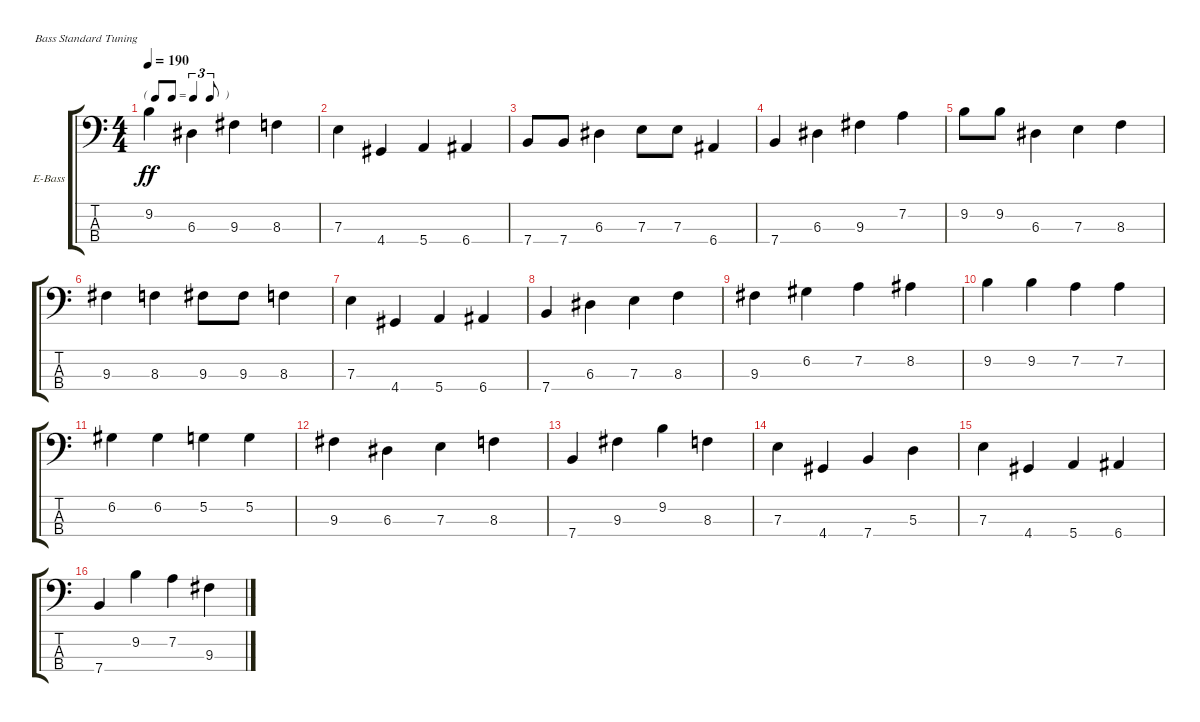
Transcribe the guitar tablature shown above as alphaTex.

\defaultSystemsLayout 4
\bracketExtendMode groupsimilarinstruments
\firstSystemTrackNameOrientation horizontal
\otherSystemsTrackNameOrientation horizontal
\track ("Electric Bass" "E-Bass") {instrument electricbassfinger}
\staff {score tabs}
\tuning (G2 D2 A1 E1)
\ts (4 4)
\tf triplet8th
\tempo 190
\clef f4
\scale
0.333333
\ks c
9.2.4{dy ff} 6.3.4 9.3.4 8.3.4 |
\scale
0.333333 7.3.4 4.4.4 5.4.4 6.4.4 |
\scale
0.333333 7.4.8 7.4.8 6.3.4 7.3.8 7.3.8 6.4.4 |
\scale
0.333333 7.4.4 6.3.4 9.3.4 7.2.4 |
\scale
0.333333 9.2.8 9.2.8 6.3.4 7.3.4 8.3.4 |
\scale
0.333333 9.3.4 8.3.4 9.3.8 9.3.8 8.3.4 |
\scale
0.333333 7.3.4 4.4.4 5.4.4 6.4.4 |
\scale
0.333333 7.4.4 6.3.4 7.3.4 8.3.4 |
\scale
0.333333 9.3.4 6.2.4 7.2.4 8.2.4 |
\scale
0.333333 9.2.4 9.2.4 7.2.4 7.2.4 |
\scale
0.333333 6.2.4 6.2.4 5.2.4 5.2.4 |
\scale
0.333333 9.3.4 6.3.4 7.3.4 8.3.4 |
\scale
0.333333 7.4.4 9.3.4 9.2.4 8.3.4 |
\scale
0.333333 7.3.4 4.4.4 7.4.4 5.3.4 |
\scale
0.333333 7.3.4 4.4.4 5.4.4 6.4.4 |
\scale
0.333333 7.4.4 9.2.4 7.2.4 9.3.4
